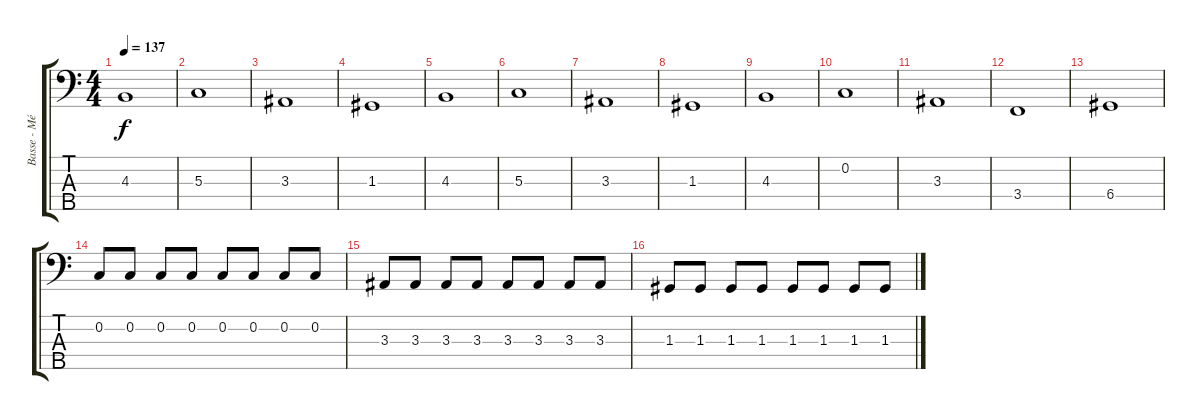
\track ("Basse - Mélanie / Vidda" "Basse - Mé") {instrument electricbassfinger}
\staff {score tabs}
\tuning (F2 C2 G1 D1 A0) {hide}
\ts (4 4)
\tempo 137
\clef f4
\ks c
4.3.1{dy f} |
5.3.1{instrument synthbass2} |
3.3.1 |
1.3.1 |
4.3.1 |
5.3.1{instrument synthbass2} |
3.3.1 |
1.3.1 |
4.3.1 |
0.2.1 |
3.3.1 |
3.4.1 |
6.4.1 |
0.2.8{instrument electricbassfinger} 0.2.8 0.2.8 0.2.8 0.2.8 0.2.8 0.2.8 0.2.8 |
3.3.8 3.3.8 3.3.8 3.3.8 3.3.8 3.3.8 3.3.8 3.3.8 |
1.3.8 1.3.8 1.3.8 1.3.8 1.3.8 1.3.8 1.3.8 1.3.8
